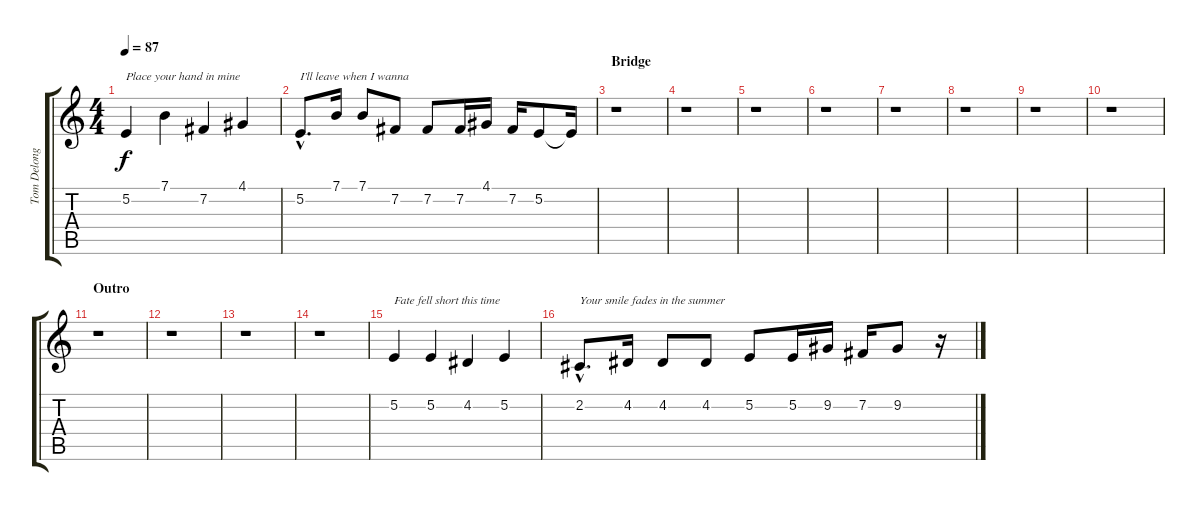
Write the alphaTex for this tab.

\track ("Tom Delonge" "Tom Delong") {instrument lead2sawtooth}
\staff {score tabs}
\tuning (E4 B3 G3 D3 A2 E2) {hide}
\ts (4 4)
\tempo 87
\clef g2
\ks c
5.2.4{txt "Place your hand in mine" dy f} 7.1.4 7.2.4 4.1.4 |
5.2{hac}.8{d txt "I’ll leave when I wanna"} 7.1.16 7.1.8 7.2.8 7.2.8 7.2.16 4.1.16 7.2.16 5.2.8 5.2{t}.16 |
\section ("" "Bridge")
r.1 |
r.1 |
r.1 |
r.1 |
r.1 |
r.1 |
r.1 |
r.1 |
\section ("" "Outro")
r.1 |
r.1 |
r.1 |
r.1 |
5.2.4{txt "Fate fell short this time"} 5.2.4 4.2.4 5.2.4 |
2.2{hac}.8{d txt "Your smile fades in the summer"} 4.2.16 4.2.8 4.2.8 5.2.8 5.2.16 9.2.16 7.2.16 9.2.8 r.16
